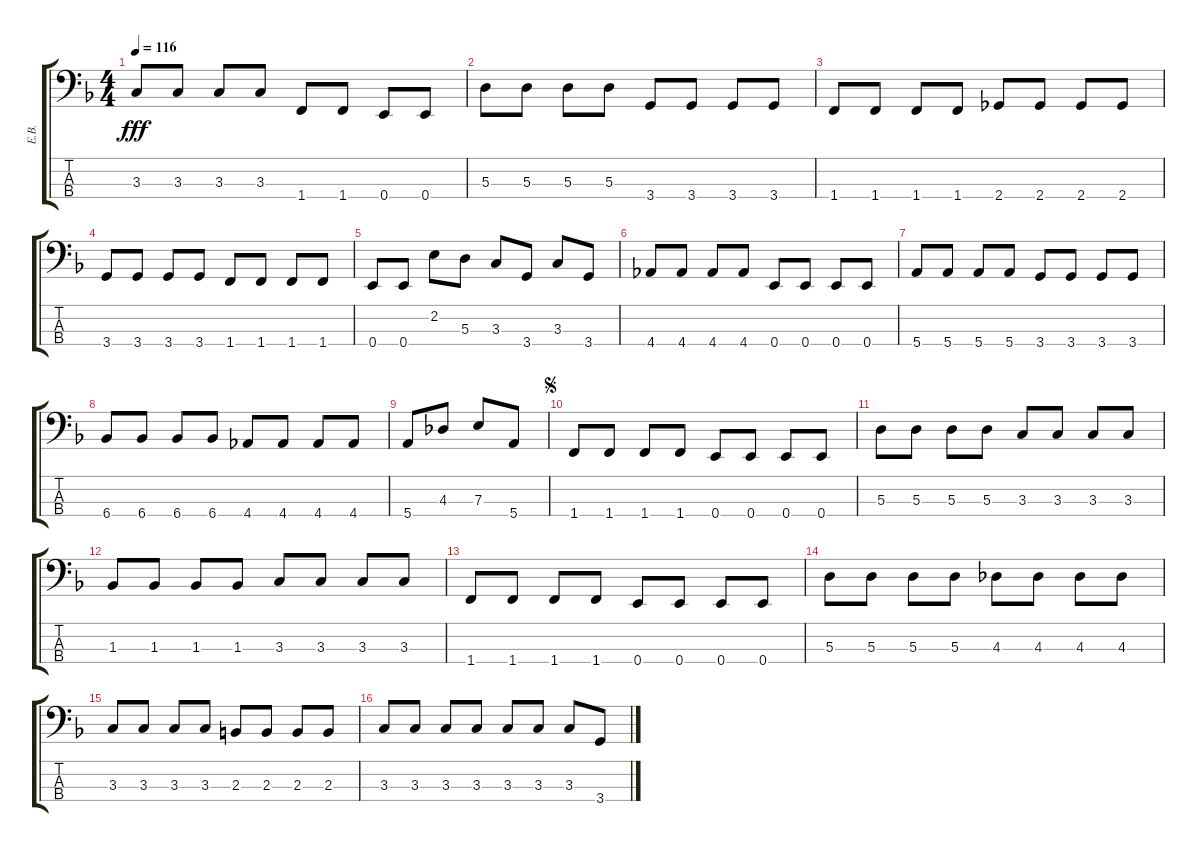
\track ("E.B." "E.B.") {instrument electricbassfinger}
\staff {score tabs}
\tuning (G2 D2 A1 E1) {hide}
\ts (4 4)
\tempo 116
\clef f4
\ks f
3.3.8{dy fff} 3.3.8 3.3.8 3.3.8 1.4.8 1.4.8 0.4.8 0.4.8 |
5.3.8 5.3.8 5.3.8 5.3.8 3.4.8 3.4.8 3.4.8 3.4.8 |
1.4.8 1.4.8 1.4.8 1.4.8 2.4.8 2.4.8 2.4.8 2.4.8 |
3.4.8 3.4.8 3.4.8 3.4.8 1.4.8 1.4.8 1.4.8 1.4.8 |
0.4.8 0.4.8 2.2.8 5.3.8 3.3.8 3.4.8 3.3.8 3.4.8 |
4.4.8 4.4.8 4.4.8 4.4.8 0.4.8 0.4.8 0.4.8 0.4.8 |
5.4.8 5.4.8 5.4.8 5.4.8 3.4.8 3.4.8 3.4.8 3.4.8 |
6.4.8 6.4.8 6.4.8 6.4.8 4.4.8 4.4.8 4.4.8 4.4.8 |
5.4.8 4.3.8 7.3.8 5.4.8 |
\jump segno
1.4.8 1.4.8 1.4.8 1.4.8 0.4.8 0.4.8 0.4.8 0.4.8 |
5.3.8 5.3.8 5.3.8 5.3.8 3.3.8 3.3.8 3.3.8 3.3.8 |
1.3.8 1.3.8 1.3.8 1.3.8 3.3.8 3.3.8 3.3.8 3.3.8 |
1.4.8 1.4.8 1.4.8 1.4.8 0.4.8 0.4.8 0.4.8 0.4.8 |
5.3.8 5.3.8 5.3.8 5.3.8 4.3.8 4.3.8 4.3.8 4.3.8 |
3.3.8 3.3.8 3.3.8 3.3.8 2.3.8 2.3.8 2.3.8 2.3.8 |
3.3.8 3.3.8 3.3.8 3.3.8 3.3.8 3.3.8 3.3.8 3.4.8
